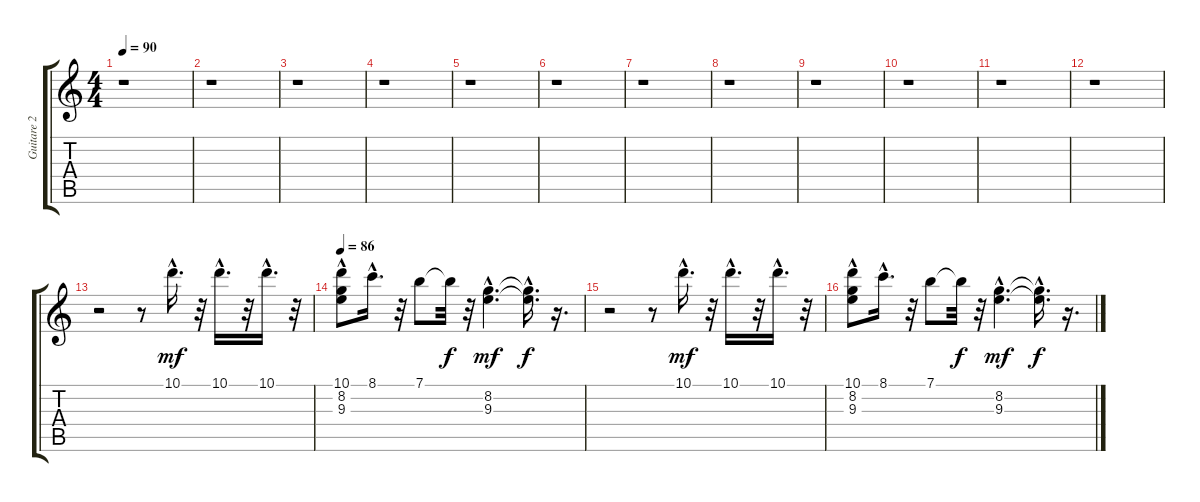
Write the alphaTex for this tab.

\track ("Guitare 2" "Guitare 2") {instrument acousticguitarnylon}
\staff {score tabs}
\tuning (E4 B3 G3 D3 A2 E2) {hide}
\ts (4 4)
\tempo 90
\clef g2
\ks c
r.1{dy mf} |
r.1 |
r.1 |
r.1 |
r.1 |
r.1 |
r.1 |
r.1 |
r.1 |
r.1 |
r.1 |
r.1 |
r.2 r.8 10.1{hac}.16{d} r.32 10.1{hac}.16{d} r.32 10.1{hac}.16{d} r.32 |
\tempo 86
(10.1{hac} 8.2{hac} 9.3{hac}).8 8.1{hac}.16{d} r.32 7.1.8 7.1{t}.32{dy f} r.32 (8.2{hac} 9.3{hac}).4{d dy mf} (8.2{hac t} 9.3{hac t}).16{d dy f} r.16{d} |
r.2 r.8 10.1{hac}.16{d dy mf} r.32 10.1{hac}.16{d} r.32 10.1{hac}.16{d} r.32 |
(10.1{hac} 8.2{hac} 9.3{hac}).8 8.1{hac}.16{d} r.32 7.1.8 7.1{t}.32{dy f} r.32 (8.2{hac} 9.3{hac}).4{d dy mf} (8.2{hac t} 9.3{hac t}).16{d dy f} r.16{d}
